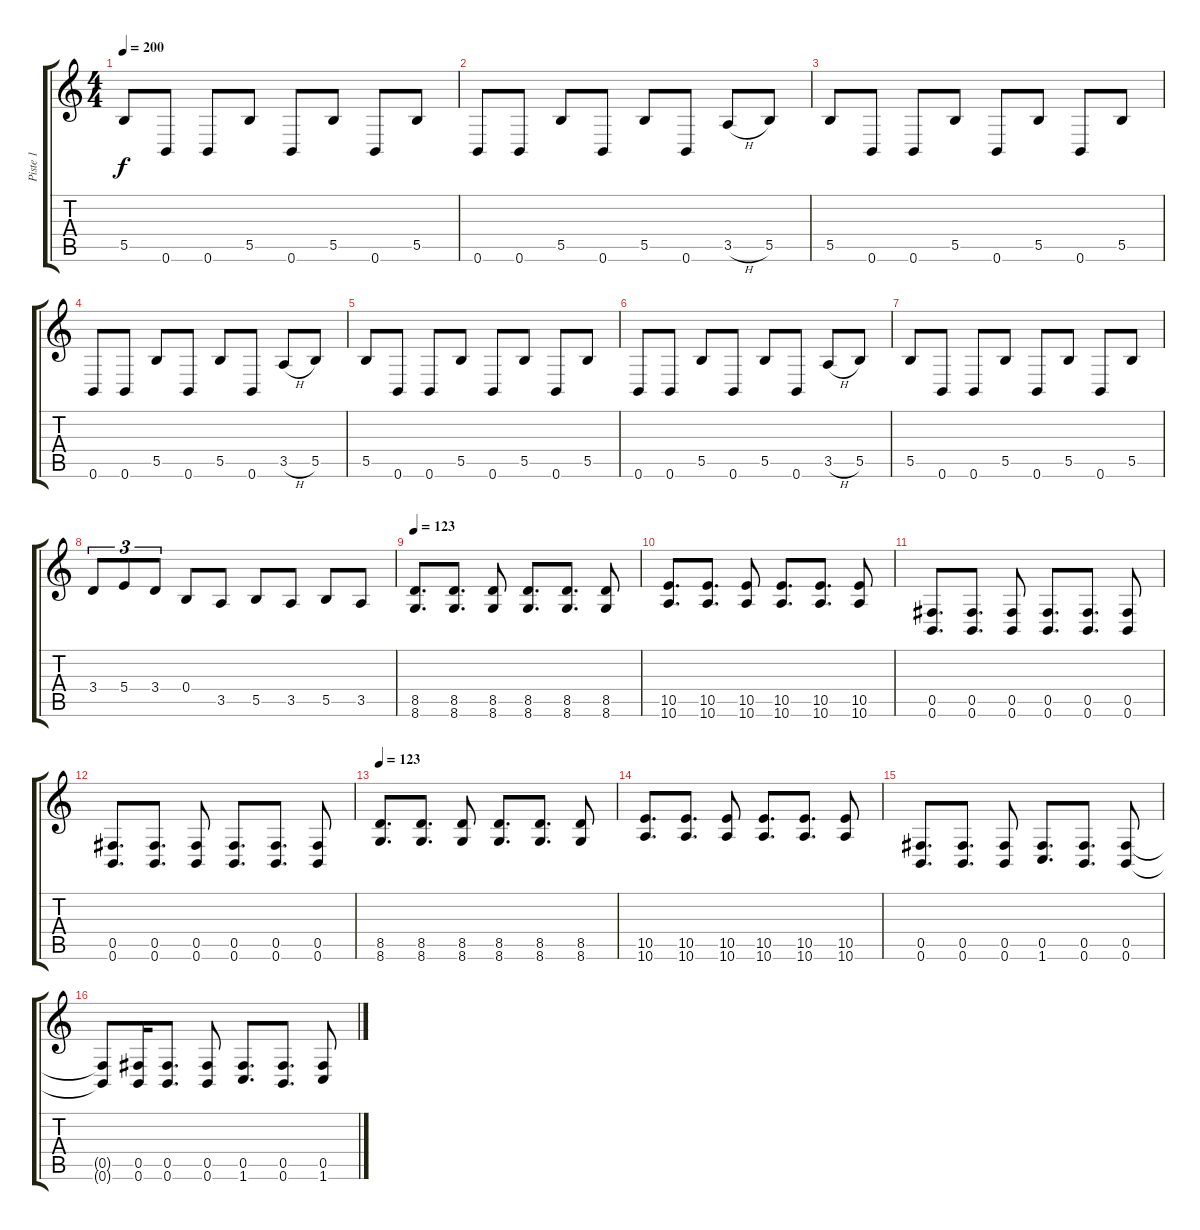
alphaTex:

\track ("Piste 1" "Piste 1") {instrument distortionguitar}
\staff {score tabs}
\tuning (Db4 Ab3 E3 B2 Gb2 B1) {hide}
\ts (4 4)
\tempo 200
\clef g2
\ks c
5.5.8{dy f} 0.6.8 0.6.8 5.5.8 0.6.8 5.5.8 0.6.8 5.5.8 |
0.6.8 0.6.8 5.5.8 0.6.8 5.5.8 0.6.8 3.5{h}.8 5.5.8 |
5.5.8 0.6.8 0.6.8 5.5.8 0.6.8 5.5.8 0.6.8 5.5.8 |
0.6.8 0.6.8 5.5.8 0.6.8 5.5.8 0.6.8 3.5{h}.8 5.5.8 |
5.5.8 0.6.8 0.6.8 5.5.8 0.6.8 5.5.8 0.6.8 5.5.8 |
0.6.8 0.6.8 5.5.8 0.6.8 5.5.8 0.6.8 3.5{h}.8 5.5.8 |
5.5.8 0.6.8 0.6.8 5.5.8 0.6.8 5.5.8 0.6.8 5.5.8 |
3.4.8{tu (3 2)} 5.4.8{tu (3 2)} 3.4.8{tu (3 2)} 0.4.8 3.5.8 5.5.8 3.5.8 5.5.8 3.5.8 |
\tempo 123
(8.5 8.6).8{d} (8.5 8.6).8{d} (8.5 8.6).8 (8.5 8.6).8{d} (8.5 8.6).8{d} (8.5 8.6).8 |
(10.5 10.6).8{d} (10.5 10.6).8{d} (10.5 10.6).8 (10.5 10.6).8{d} (10.5 10.6).8{d} (10.5 10.6).8 |
(0.5 0.6).8{d} (0.5 0.6).8{d} (0.5 0.6).8 (0.5 0.6).8{d} (0.5 0.6).8{d} (0.5 0.6).8 |
(0.5 0.6).8{d} (0.5 0.6).8{d} (0.5 0.6).8 (0.5 0.6).8{d} (0.5 0.6).8{d} (0.5 0.6).8 |
\tempo 123
(8.5 8.6).8{d} (8.5 8.6).8{d} (8.5 8.6).8 (8.5 8.6).8{d} (8.5 8.6).8{d} (8.5 8.6).8 |
(10.5 10.6).8{d} (10.5 10.6).8{d} (10.5 10.6).8 (10.5 10.6).8{d} (10.5 10.6).8{d} (10.5 10.6).8 |
(0.5 0.6).8{d} (0.5 0.6).8{d} (0.5 0.6).8 (0.5 1.6).8{d} (0.5 0.6).8{d} (0.5 0.6).8 |
(0.5{t} 0.6{t}).8 (0.5 0.6).16 (0.5 0.6).8{d} (0.5 0.6).8 (0.5 1.6).8{d} (0.5 0.6).8{d} (0.5 1.6).8
